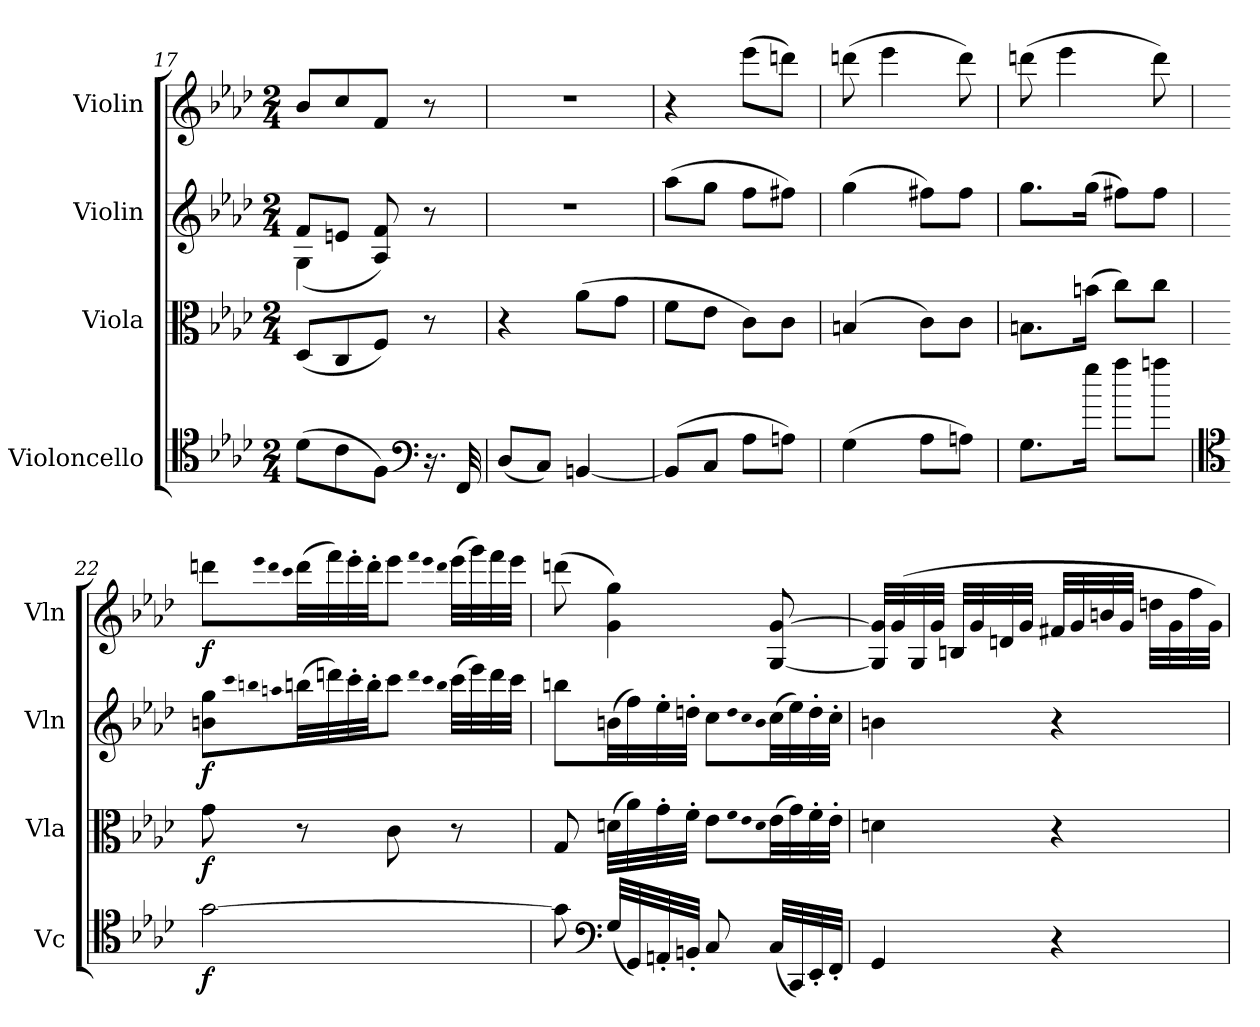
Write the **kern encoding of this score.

**kern	**dynam	**kern	**dynam	**kern	**dynam	**kern	**dynam
*part4	*part4	*part3	*part3	*part2	*part2	*part1	*part1
*staff4	*staff4	*staff3	*staff3	*staff2	*staff2	*staff1	*staff1
*I"Violoncello	*	*I"Viola	*	*I"Violin	*	*I"Violin	*
*I'Vc	*	*I'Vla	*	*I'Vln	*	*I'Vln	*
*clefC4	*	*clefC3	*	*clefG2	*	*clefG2	*
*k[b-e-a-d-]	*	*k[b-e-a-d-]	*	*k[b-e-a-d-]	*	*k[b-e-a-d-]	*
*f:	*	*f:	*	*f:	*	*f:	*
*M2/4	*	*M2/4	*	*M2/4	*	*M2/4	*
=17	=17	=17	=17	=17	=17	=17	=17
*	*	*	*	*^	*	*	*
(8d-\L	.	(8D-/L	.	8f/L	(4G\	.	8b-/L	.
8c\	.	8C/	.	8en/J	.	.	8cc/	.
8F\J)	.	8F/J)	.	8A-/ 8f/)	4ryy	.	8f/J	.
*clefF4	*	*	*	*	*	*	*	*
16.r	.	8r	.	8r	.	.	8r	.
32FF/	.	.	.	.	.	.	.	.
*	*	*	*	*v	*v	*	*	*
=18	=18	=18	=18	=18	=18	=18	=18
(8D-/L	.	4r	.	2r	.	2r	.
8C/J)	.	.	.	.	.	.	.
[4BBn/	.	(8a-\L	.	.	.	.	.
.	.	8g\J	.	.	.	.	.
=19	=19	=19	=19	=19	=19	=19	=19
(8BB/L]	.	8f\L	.	(8aa-\L	.	4r	.
8C/J	.	8e-\J	.	8gg\J	.	.	.
8A-\L	.	8c\L)	.	8ff\L	.	(8eee-\L	.
8An\J)	.	8c\J	.	8ff#X\J)	.	8dddn\J)	.
=20	=20	=20	=20	=20	=20	=20	=20
(4G\	.	(4Bn/	.	(4gg\	.	(8dddn\	.
.	.	.	.	.	.	4eee-\	.
8A-\L	.	8c\L)	.	8ff#X\L)	.	.	.
8An\J)	.	8c\J	.	8ff#\J	.	8ddd\)	.
=21	=21	=21	=21	=21	=21	=21	=21
8.G\L	.	8.Bn\L	.	8.gg\L	.	(8dddn\	.
.	.	.	.	.	.	4eee-\	.
16gg\Jk	.	(16bn\Jk	.	(16gg\Jk	.	.	.
8aa-\L	.	8cc\L)	.	8ff#X\L)	.	.	.
8aan\J	.	8cc\J	.	8ff#\J	.	8ddd\)	.
=22	=22	=22	=22	=22	=22	=22	=22
*clefC4	*	*	*	*	*	*	*
[2g\	f	8g\	f	8bn\ 8gg\L	f	8dddn\L	f
.	.	.	.	qccc	.	qeee-	.
.	.	.	.	qbbn	.	qddd	.
.	.	.	.	qaan	.	qccc	.
.	.	8r	.	(32bbn\LL	.	(32ddd\LL	.
.	.	.	.	32dddn\)	.	32fff\)	.
.	.	.	.	32ccc'\	.	32eee-'\	.
.	.	.	.	32bb'\JJ	.	32ddd'\JJ	.
.	.	8c\	.	8ccc\J	.	8eee-\J	.
.	.	.	.	qddd	.	qfff	.
.	.	.	.	qccc	.	qeee-	.
.	.	.	.	qbb	.	qddd	.
.	.	8r	.	(32ccc\LLL	.	(32eee-\LLL	.
.	.	.	.	32eee-\)	.	32ggg\)	.
.	.	.	.	32ddd\	.	32fff\	.
.	.	.	.	32ccc\JJJ	.	32eee-\JJJ	.
=23	=23	=23	=23	=23	=23	=23	=23
8g\]	.	8G/	.	8bbn\L	.	(8dddn\	.
*clefF4	*	*	*	*	*	*	*
(32G/LLL	.	(32dn\LLL	.	(32bn\LL	.	4g\ 4gg\)	.
32GG/)	.	32a-\)	.	32ff\)	.	.	.
32AAn'/	.	32g'\	.	32ee-'\	.	.	.
32BBn'/JJJ	.	32f'\JJJ	.	32ddn'\JJJ	.	.	.
8C/	.	8e-\L	.	8cc\L	.	.	.
.	.	qf	.	qdd	.	.	.
.	.	qe-	.	qcc	.	.	.
.	.	qd	.	qb	.	.	.
(32C/LLL	.	(32e-\LL	.	(32cc\LL	.	[8G/ [8g/	.
32CC/)	.	32g\)	.	32ee-\)	.	.	.
32EE-'/	.	32f'\	.	32dd'\	.	.	.
32FF'/JJJ	.	32e-'\JJJ	.	32cc'\JJJ	.	.	.
=24	=24	=24	=24	=24	=24	=24	=24
4GG/	.	4dn\	.	4bn\	.	32G]/ 32g]/LLL	.
.	.	.	.	.	.	(32g/	.
.	.	.	.	.	.	32G/	.
.	.	.	.	.	.	32g/JJJ	.
.	.	.	.	.	.	32Bn/LLL	.
.	.	.	.	.	.	32g/	.
.	.	.	.	.	.	32dn/	.
.	.	.	.	.	.	32g/JJJ	.
4r	.	4r	.	4r	.	32f#X/LLL	.
.	.	.	.	.	.	32g/	.
.	.	.	.	.	.	32bn/	.
.	.	.	.	.	.	32g/JJJ	.
.	.	.	.	.	.	32ddn\LLL	.
.	.	.	.	.	.	32g\	.
.	.	.	.	.	.	32ff\	.
.	.	.	.	.	.	32g\JJJ)	.
=	=	=	=	=	=	=	=
*-	*-	*-	*-	*-	*-	*-	*-
